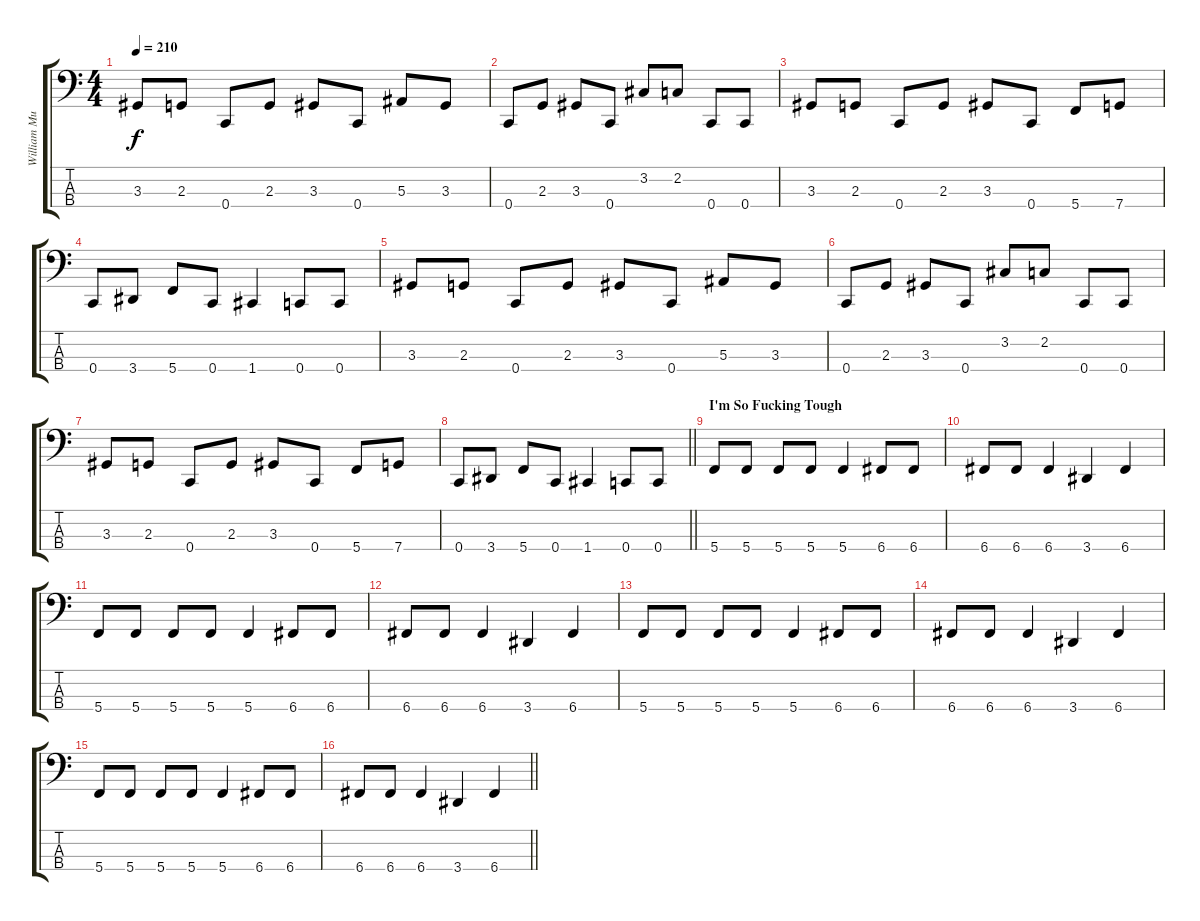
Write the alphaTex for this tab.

\track ("William Murderface (Bass)" "William Mu") {instrument electricbassfinger}
\staff {score tabs}
\tuning (Eb2 Bb1 F1 C1) {hide}
\ts (4 4)
\tempo 210
\clef f4
\ks c
3.3.8{dy f} 2.3.8 0.4.8 2.3.8 3.3.8 0.4.8 5.3.8 3.3.8 |
0.4.8 2.3.8 3.3.8 0.4.8 3.2.8 2.2.8 0.4.8 0.4.8 |
3.3.8 2.3.8 0.4.8 2.3.8 3.3.8 0.4.8 5.4.8 7.4.8 |
0.4.8 3.4.8 5.4.8 0.4.8 1.4.4 0.4.8 0.4.8 |
3.3.8 2.3.8 0.4.8 2.3.8 3.3.8 0.4.8 5.3.8 3.3.8 |
0.4.8 2.3.8 3.3.8 0.4.8 3.2.8 2.2.8 0.4.8 0.4.8 |
3.3.8 2.3.8 0.4.8 2.3.8 3.3.8 0.4.8 5.4.8 7.4.8 |
\barLineRight lightlight
0.4.8 3.4.8 5.4.8 0.4.8 1.4.4 0.4.8 0.4.8 |
\section ("" "I'm So Fucking Tough")
5.4.8 5.4.8 5.4.8 5.4.8 5.4.4 6.4.8 6.4.8 |
6.4.8 6.4.8 6.4.4 3.4.4 6.4.4 |
5.4.8 5.4.8 5.4.8 5.4.8 5.4.4 6.4.8 6.4.8 |
6.4.8 6.4.8 6.4.4 3.4.4 6.4.4 |
5.4.8 5.4.8 5.4.8 5.4.8 5.4.4 6.4.8 6.4.8 |
6.4.8 6.4.8 6.4.4 3.4.4 6.4.4 |
5.4.8 5.4.8 5.4.8 5.4.8 5.4.4 6.4.8 6.4.8 |
\barLineRight lightlight
6.4.8 6.4.8 6.4.4 3.4.4 6.4.4
